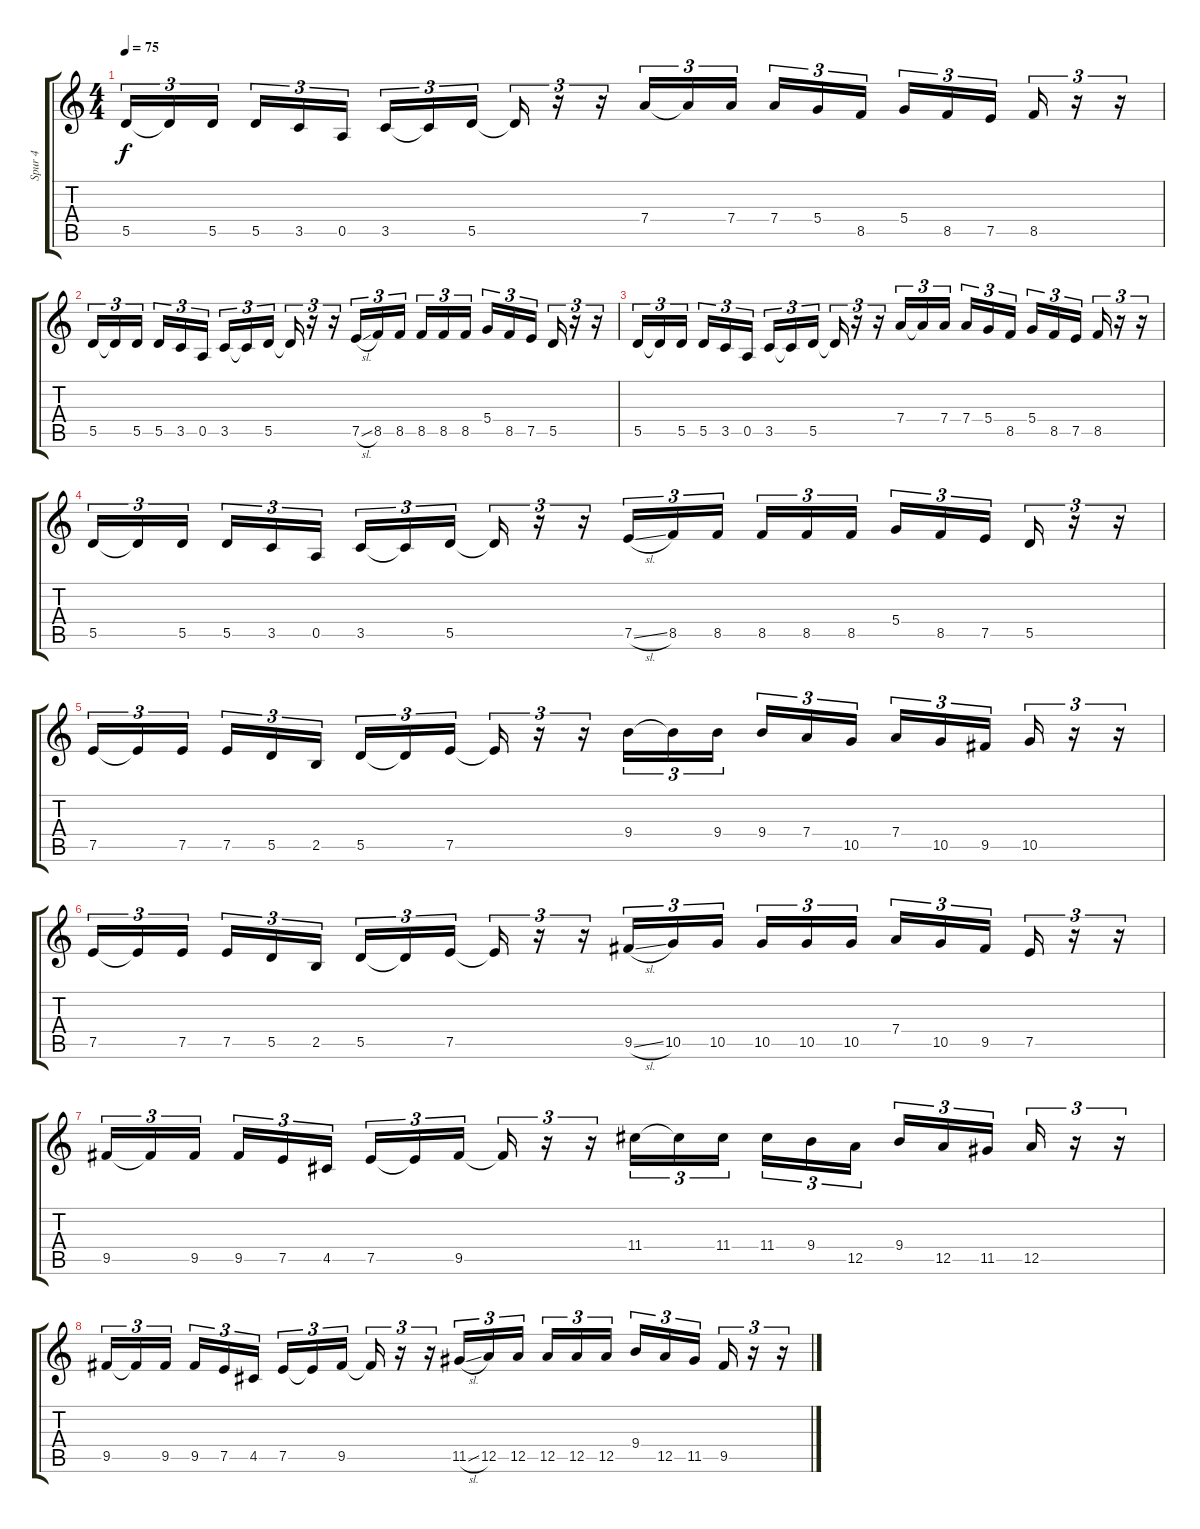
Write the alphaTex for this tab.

\track ("Spur 4" "Spur 4") {instrument distortionguitar}
\staff {score tabs}
\tuning (E4 B3 G3 D3 A2 E2) {hide}
\ts (4 4)
\tempo 75
\clef g2
\ks c
5.5.16{tu (3 2) dy f} 5.5{t}.16{tu (3 2)} 5.5.16{tu (3 2)} 5.5.16{tu (3 2)} 3.5.16{tu (3 2)} 0.5.16{tu (3 2)} 3.5.16{tu (3 2)} 3.5{t}.16{tu (3 2)} 5.5.16{tu (3 2)} 5.5{t}.16{tu (3 2)} r.16{tu (3 2)} r.16{tu (3 2)} 7.4.16{tu (3 2)} 7.4{t}.16{tu (3 2)} 7.4.16{tu (3 2)} 7.4.16{tu (3 2)} 5.4.16{tu (3 2)} 8.5.16{tu (3 2)} 5.4.16{tu (3 2)} 8.5.16{tu (3 2)} 7.5.16{tu (3 2)} 8.5.16{tu (3 2)} r.16{tu (3 2)} r.16{tu (3 2)} |
5.5.16{tu (3 2)} 5.5{t}.16{tu (3 2)} 5.5.16{tu (3 2)} 5.5.16{tu (3 2)} 3.5.16{tu (3 2)} 0.5.16{tu (3 2)} 3.5.16{tu (3 2)} 3.5{t}.16{tu (3 2)} 5.5.16{tu (3 2)} 5.5{t}.16{tu (3 2)} r.16{tu (3 2)} r.16{tu (3 2)} 7.5{sl}.16{tu (3 2)} 8.5.16{tu (3 2)} 8.5.16{tu (3 2)} 8.5.16{tu (3 2)} 8.5.16{tu (3 2)} 8.5.16{tu (3 2)} 5.4.16{tu (3 2)} 8.5.16{tu (3 2)} 7.5.16{tu (3 2)} 5.5.16{tu (3 2)} r.16{tu (3 2)} r.16{tu (3 2)} |
5.5.16{tu (3 2)} 5.5{t}.16{tu (3 2)} 5.5.16{tu (3 2)} 5.5.16{tu (3 2)} 3.5.16{tu (3 2)} 0.5.16{tu (3 2)} 3.5.16{tu (3 2)} 3.5{t}.16{tu (3 2)} 5.5.16{tu (3 2)} 5.5{t}.16{tu (3 2)} r.16{tu (3 2)} r.16{tu (3 2)} 7.4.16{tu (3 2)} 7.4{t}.16{tu (3 2)} 7.4.16{tu (3 2)} 7.4.16{tu (3 2)} 5.4.16{tu (3 2)} 8.5.16{tu (3 2)} 5.4.16{tu (3 2)} 8.5.16{tu (3 2)} 7.5.16{tu (3 2)} 8.5.16{tu (3 2)} r.16{tu (3 2)} r.16{tu (3 2)} |
5.5.16{tu (3 2)} 5.5{t}.16{tu (3 2)} 5.5.16{tu (3 2)} 5.5.16{tu (3 2)} 3.5.16{tu (3 2)} 0.5.16{tu (3 2)} 3.5.16{tu (3 2)} 3.5{t}.16{tu (3 2)} 5.5.16{tu (3 2)} 5.5{t}.16{tu (3 2)} r.16{tu (3 2)} r.16{tu (3 2)} 7.5{sl}.16{tu (3 2)} 8.5.16{tu (3 2)} 8.5.16{tu (3 2)} 8.5.16{tu (3 2)} 8.5.16{tu (3 2)} 8.5.16{tu (3 2)} 5.4.16{tu (3 2)} 8.5.16{tu (3 2)} 7.5.16{tu (3 2)} 5.5.16{tu (3 2)} r.16{tu (3 2)} r.16{tu (3 2)} |
7.5.16{tu (3 2)} 7.5{t}.16{tu (3 2)} 7.5.16{tu (3 2)} 7.5.16{tu (3 2)} 5.5.16{tu (3 2)} 2.5.16{tu (3 2)} 5.5.16{tu (3 2)} 5.5{t}.16{tu (3 2)} 7.5.16{tu (3 2)} 7.5{t}.16{tu (3 2)} r.16{tu (3 2)} r.16{tu (3 2)} 9.4.16{tu (3 2)} 9.4{t}.16{tu (3 2)} 9.4.16{tu (3 2)} 9.4.16{tu (3 2)} 7.4.16{tu (3 2)} 10.5.16{tu (3 2)} 7.4.16{tu (3 2)} 10.5.16{tu (3 2)} 9.5.16{tu (3 2)} 10.5.16{tu (3 2)} r.16{tu (3 2)} r.16{tu (3 2)} |
7.5.16{tu (3 2)} 7.5{t}.16{tu (3 2)} 7.5.16{tu (3 2)} 7.5.16{tu (3 2)} 5.5.16{tu (3 2)} 2.5.16{tu (3 2)} 5.5.16{tu (3 2)} 5.5{t}.16{tu (3 2)} 7.5.16{tu (3 2)} 7.5{t}.16{tu (3 2)} r.16{tu (3 2)} r.16{tu (3 2)} 9.5{sl}.16{tu (3 2)} 10.5.16{tu (3 2)} 10.5.16{tu (3 2)} 10.5.16{tu (3 2)} 10.5.16{tu (3 2)} 10.5.16{tu (3 2)} 7.4.16{tu (3 2)} 10.5.16{tu (3 2)} 9.5.16{tu (3 2)} 7.5.16{tu (3 2)} r.16{tu (3 2)} r.16{tu (3 2)} |
9.5.16{tu (3 2)} 9.5{t}.16{tu (3 2)} 9.5.16{tu (3 2)} 9.5.16{tu (3 2)} 7.5.16{tu (3 2)} 4.5.16{tu (3 2)} 7.5.16{tu (3 2)} 7.5{t}.16{tu (3 2)} 9.5.16{tu (3 2)} 9.5{t}.16{tu (3 2)} r.16{tu (3 2)} r.16{tu (3 2)} 11.4.16{tu (3 2)} 11.4{t}.16{tu (3 2)} 11.4.16{tu (3 2)} 11.4.16{tu (3 2)} 9.4.16{tu (3 2)} 12.5.16{tu (3 2)} 9.4.16{tu (3 2)} 12.5.16{tu (3 2)} 11.5.16{tu (3 2)} 12.5.16{tu (3 2)} r.16{tu (3 2)} r.16{tu (3 2)} |
9.5.16{tu (3 2)} 9.5{t}.16{tu (3 2)} 9.5.16{tu (3 2)} 9.5.16{tu (3 2)} 7.5.16{tu (3 2)} 4.5.16{tu (3 2)} 7.5.16{tu (3 2)} 7.5{t}.16{tu (3 2)} 9.5.16{tu (3 2)} 9.5{t}.16{tu (3 2)} r.16{tu (3 2)} r.16{tu (3 2)} 11.5{sl}.16{tu (3 2)} 12.5.16{tu (3 2)} 12.5.16{tu (3 2)} 12.5.16{tu (3 2)} 12.5.16{tu (3 2)} 12.5.16{tu (3 2)} 9.4.16{tu (3 2)} 12.5.16{tu (3 2)} 11.5.16{tu (3 2)} 9.5.16{tu (3 2)} r.16{tu (3 2)} r.16{tu (3 2)}
